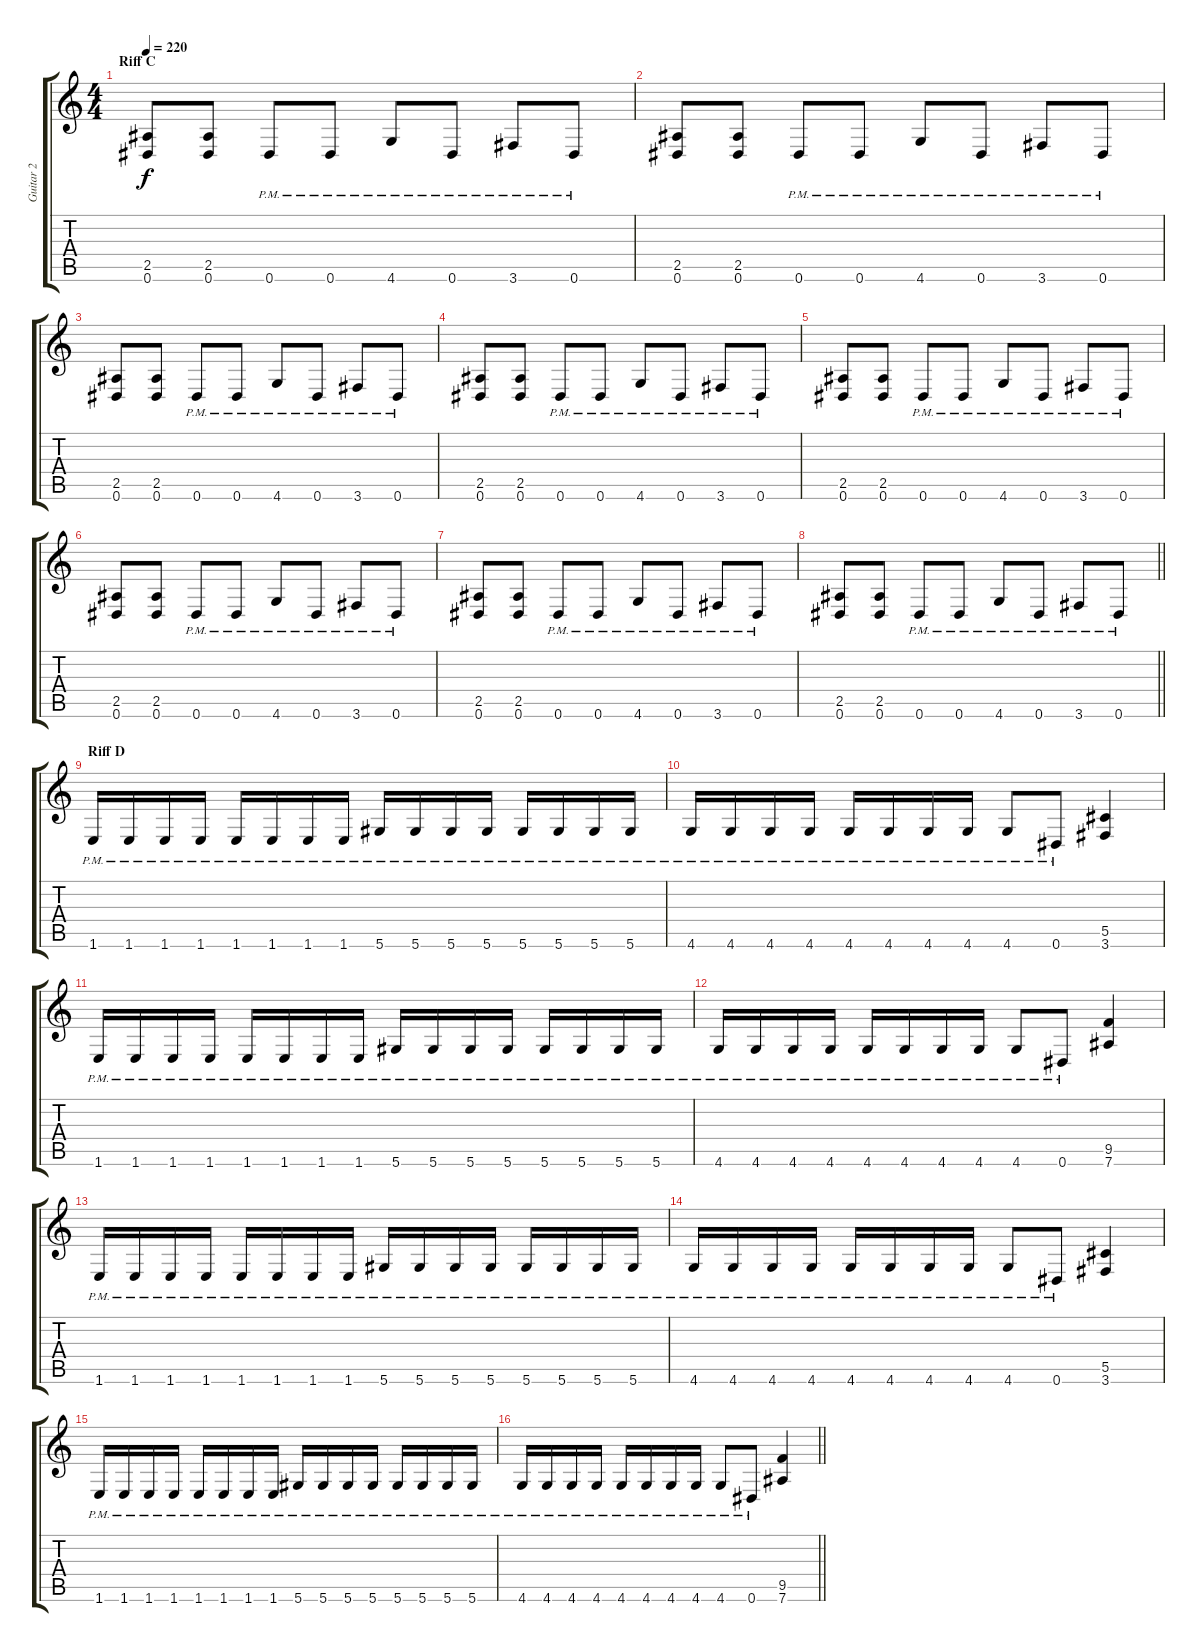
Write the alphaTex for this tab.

\track ("Guitar 2" "Guitar 2") {instrument distortionguitar}
\staff {score tabs}
\tuning (Eb4 Bb3 Gb3 Db3 Ab2 Eb2) {hide}
\ts (4 4)
\section ("" "Riff C")
\tempo 220
\clef g2
\ks c
(2.5 0.6).8{dy f} (2.5 0.6).8 0.6{pm}.8 0.6{pm}.8 4.6{pm}.8 0.6{pm}.8 3.6{pm}.8 0.6{pm}.8 |
(2.5 0.6).8 (2.5 0.6).8 0.6{pm}.8 0.6{pm}.8 4.6{pm}.8 0.6{pm}.8 3.6{pm}.8 0.6{pm}.8 |
(2.5 0.6).8 (2.5 0.6).8 0.6{pm}.8 0.6{pm}.8 4.6{pm}.8 0.6{pm}.8 3.6{pm}.8 0.6{pm}.8 |
(2.5 0.6).8 (2.5 0.6).8 0.6{pm}.8 0.6{pm}.8 4.6{pm}.8 0.6{pm}.8 3.6{pm}.8 0.6{pm}.8 |
(2.5 0.6).8 (2.5 0.6).8 0.6{pm}.8 0.6{pm}.8 4.6{pm}.8 0.6{pm}.8 3.6{pm}.8 0.6{pm}.8 |
(2.5 0.6).8 (2.5 0.6).8 0.6{pm}.8 0.6{pm}.8 4.6{pm}.8 0.6{pm}.8 3.6{pm}.8 0.6{pm}.8 |
(2.5 0.6).8 (2.5 0.6).8 0.6{pm}.8 0.6{pm}.8 4.6{pm}.8 0.6{pm}.8 3.6{pm}.8 0.6{pm}.8 |
\barLineRight lightlight
(2.5 0.6).8 (2.5 0.6).8 0.6{pm}.8 0.6{pm}.8 4.6{pm}.8 0.6{pm}.8 3.6{pm}.8 0.6{pm}.8 |
\section ("" "Riff D")
1.6{pm}.16 1.6{pm}.16 1.6{pm}.16 1.6{pm}.16 1.6{pm}.16 1.6{pm}.16 1.6{pm}.16 1.6{pm}.16 5.6{pm}.16 5.6{pm}.16 5.6{pm}.16 5.6{pm}.16 5.6{pm}.16 5.6{pm}.16 5.6{pm}.16 5.6{pm}.16 |
4.6{pm}.16 4.6{pm}.16 4.6{pm}.16 4.6{pm}.16 4.6{pm}.16 4.6{pm}.16 4.6{pm}.16 4.6{pm}.16 4.6{pm}.8 0.6{pm}.8 (5.5 3.6).4 |
1.6{pm}.16 1.6{pm}.16 1.6{pm}.16 1.6{pm}.16 1.6{pm}.16 1.6{pm}.16 1.6{pm}.16 1.6{pm}.16 5.6{pm}.16 5.6{pm}.16 5.6{pm}.16 5.6{pm}.16 5.6{pm}.16 5.6{pm}.16 5.6{pm}.16 5.6{pm}.16 |
4.6{pm}.16 4.6{pm}.16 4.6{pm}.16 4.6{pm}.16 4.6{pm}.16 4.6{pm}.16 4.6{pm}.16 4.6{pm}.16 4.6{pm}.8 0.6{pm}.8 (9.5 7.6).4 |
1.6{pm}.16 1.6{pm}.16 1.6{pm}.16 1.6{pm}.16 1.6{pm}.16 1.6{pm}.16 1.6{pm}.16 1.6{pm}.16 5.6{pm}.16 5.6{pm}.16 5.6{pm}.16 5.6{pm}.16 5.6{pm}.16 5.6{pm}.16 5.6{pm}.16 5.6{pm}.16 |
4.6{pm}.16 4.6{pm}.16 4.6{pm}.16 4.6{pm}.16 4.6{pm}.16 4.6{pm}.16 4.6{pm}.16 4.6{pm}.16 4.6{pm}.8 0.6{pm}.8 (5.5 3.6).4 |
1.6{pm}.16 1.6{pm}.16 1.6{pm}.16 1.6{pm}.16 1.6{pm}.16 1.6{pm}.16 1.6{pm}.16 1.6{pm}.16 5.6{pm}.16 5.6{pm}.16 5.6{pm}.16 5.6{pm}.16 5.6{pm}.16 5.6{pm}.16 5.6{pm}.16 5.6{pm}.16 |
\barLineRight lightlight
4.6{pm}.16 4.6{pm}.16 4.6{pm}.16 4.6{pm}.16 4.6{pm}.16 4.6{pm}.16 4.6{pm}.16 4.6{pm}.16 4.6{pm}.8 0.6{pm}.8 (9.5 7.6).4
